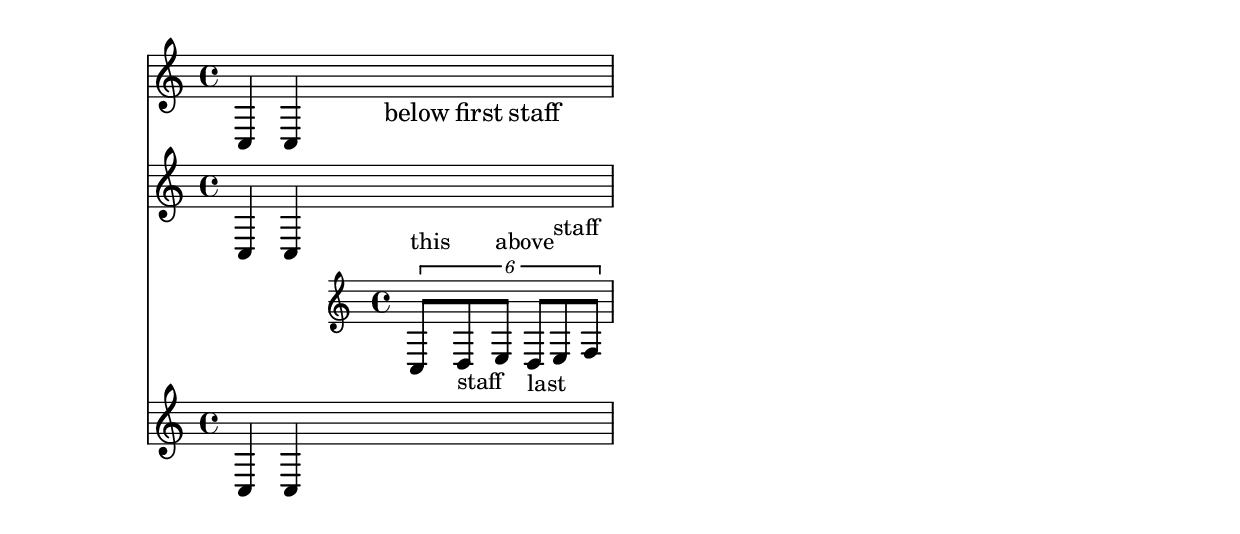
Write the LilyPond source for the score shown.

%%  Do not edit this file; it is auto-generated from LSR!
\version "2.10.12"

\header { texidoc = "
This snippet shows of to use the @code{alignBelowContext} and
@code{alignAboveContext} properties, which may be needed for text
elements (e.g. lyrics) positioning, but also for musical contents such
as ossias.
" }

% ****************************************************************
% ly snippet:
% ****************************************************************

\paper {
  ragged-right = ##t
}

\relative <<
  \new Staff = "1" { c4 c s2 }
  \new Staff = "2" { c4  c s2 }
  \new Staff = "3" { c4  c s2 }
  { \skip 2
    <<
      \lyrics {
	\set alignBelowContext = #"1"
	below8 first staff
      }
      \new Staff {
	\set Staff.alignAboveContext = #"3"
	\times 4/6 {
	  \override TextScript #'padding = #3
	  c8^"this" d_"staff" e^"above" d_"last" e^"staff" f
	}
      }
    >> }
>>



% ****************************************************************
% end ly snippet
% ****************************************************************

